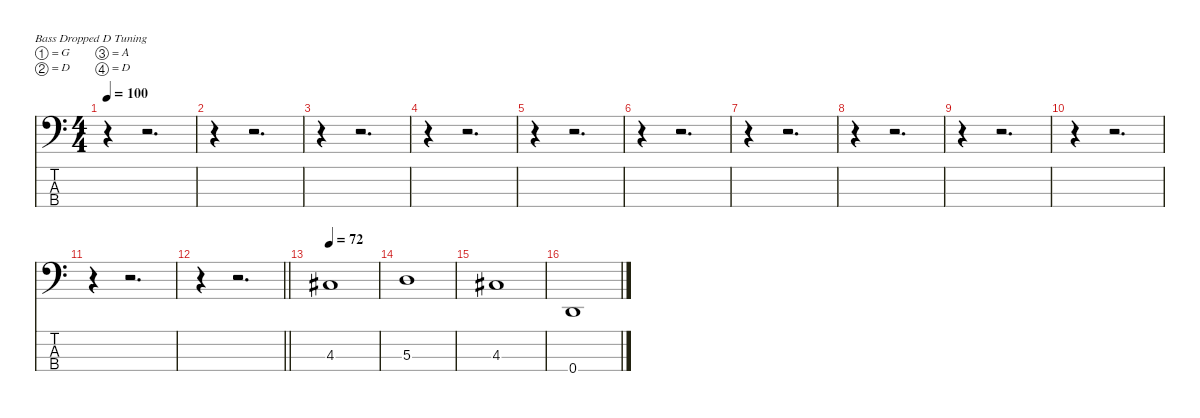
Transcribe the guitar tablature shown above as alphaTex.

\defaultSystemsLayout 4
\hideDynamics
\bracketExtendMode nobrackets
\singleTrackTrackNamePolicy hidden
\multiTrackTrackNamePolicy hidden
\firstSystemTrackNameMode fullname
\firstSystemTrackNameOrientation horizontal
\otherSystemsTrackNameOrientation horizontal
\track ("Bass Guitar" "el.bs.") {instrument electricbassfinger}
\staff {score tabs}
\tuning (G2 D2 A1 D1)
\ts (4 4)
\tempo 100
\clef f4
\ks c
r.4{dy f beam Down} r.2{d beam Down} |
r.4{beam Down} r.2{d beam Down} |
r.4{beam Down} r.2{d beam Down} |
r.4{beam Down} r.2{d beam Down} |
r.4{beam Down} r.2{d beam Down} |
r.4{beam Down} r.2{d beam Down} |
r.4{beam Down} r.2{d beam Down} |
r.4{beam Down} r.2{d beam Down} |
r.4{beam Down} r.2{d beam Down} |
r.4{beam Down} r.2{d beam Down} |
r.4{beam Down} r.2{d beam Down} |
\barLineRight lightlight
r.4{beam Down} r.2{d beam Down} |
\tempo 72
4.3{acc #}.1{beam Up} |
5.3.1{beam Down} |
4.3{acc #}.1{beam Up} |
0.4.1{beam Up}
